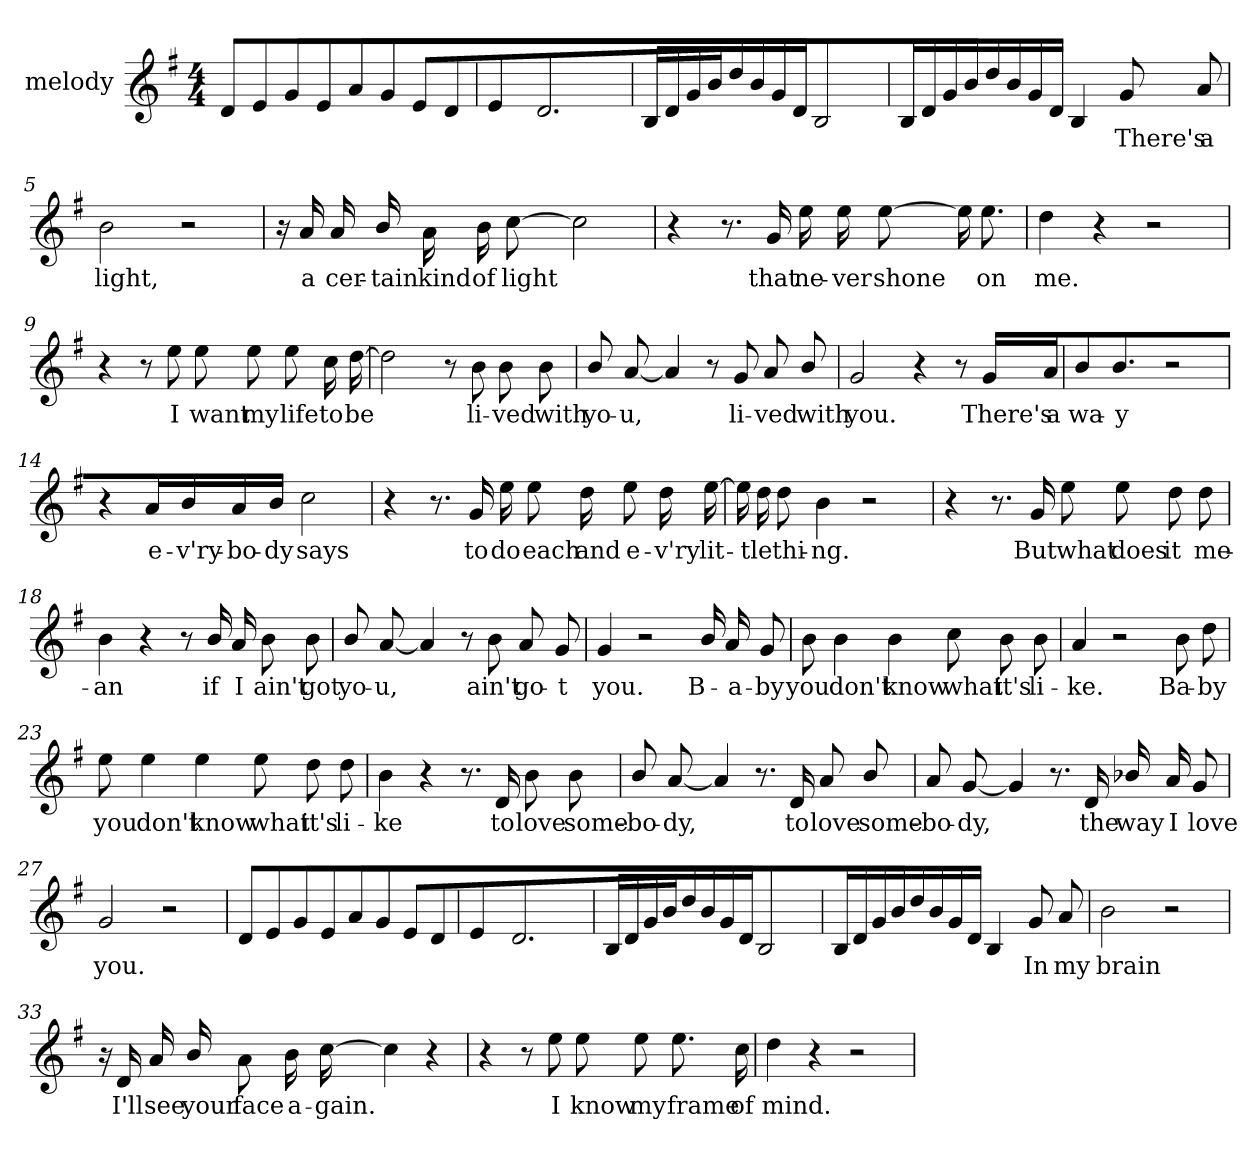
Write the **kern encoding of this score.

**kern	**text
*part1	*part1
*staff1	*staff1
*I"melody	*
*I'melody	*
*clefG2	*
*k[f#]	*
*M4/4	*
=1	=1
8d/L	.
8e/	.
8g/L	.
8e/	.
8a/L	.
8g/	.
8e/L	.
8d/	.
=2	=2
4e/	.
2.d/	.
=3	=3
16B/LL	.
16d/J	.
16g/J	.
16b/J	.
16dd/LL	.
16b/J	.
16g/J	.
16d/J	.
2B/	.
!!LO:LB:g=z
=4	=4
16B/LL	.
16d/J	.
16g/J	.
16b/J	.
16dd/LL	.
16b/J	.
16g/J	.
16d/J	.
4B/	.
8g/L	There's
8a/	a
=5	=5
2b\	light,
2r	.
=6	=6
16r	.
16a/	a
16a/LL	cer-
16b/J	tain
16a\LL	kind
16b\J	of
[>8cc\	light
2cc\]	.
!!LO:LB:g=z
=7	=7
4r	.
8.r	.
16g/	that
16ee\LL	ne-
16ee\J	ver
[>8ee\	shone
16ee\LL]	.
8.ee\	on
=8	=8
4dd\	me.
4r	.
2r	.
=9	=9
4r	.
8r	.
8ee\	I
8ee\L	want
8ee\	my
8ee\L	life
16cc\L	to
[>16dd\J	be
!!LO:LB:g=z
=10	=10
2dd\]	.
8r	.
8b\	li-
8b\L	ved
8b\	with
=11	=11
8b/L	yo-
[<8a/	u,
4a/]	.
8r	.
8g/	li-
8a/L	ved
8b/	with
=12	=12
2g/	you.
4r	.
8r	.
16g/LL	There's
16a/J	a
=13	=13
8b\	wa-
4.b\	y
2r	.
!!LO:LB:g=z
=14	=14
4r	.
16a/LL	e-
16b/J	v'ry-
16a/J	bo-
16b/J	dy
2cc\	says
=15	=15
4r	.
8.r	.
16g/	to
16ee\LL	do
8ee\	each
16dd\J	and
8ee\L	e-
16dd\L	v'ry
[>16ee\J	lit-
=16	=16
16ee\LL]	.
16dd\J	tle
8dd\	thi-
4b\	ng.
2r	.
!!LO:LB:g=z
=17	=17
4r	.
8.r	.
16g/	But
8ee\L	what
8ee\	does
8dd\L	it
8dd\	me-
=18	=18
4b\	an
4r	.
8r	.
16b/LL	if
16a/J	I
8b\L	ain't
8b\	got
=19	=19
8b/L	yo-
[<8a/	u,
4a/]	.
8r	.
8b\	ain't
8a/L	go-
8g/	t
!!LO:LB:g=z
=20	=20
4g/	you.
2r	.
16b/LL	B-
16a/J	a-
8g/	by
=21	=21
8b\	you
4b\	don't
4b\	know
8cc\	what
8b\L	it's
8b\	li-
=22	=22
4a/	ke.
2r	.
8b\L	Ba-
8dd\	by
!!LO:PB:g=z
=23	=23
8ee\	you
4ee\	don't
4ee\	know
8ee\	what
8dd\L	it's
8dd\	li-
=24	=24
4b\	ke
4r	.
8.r	.
16d/	to
8b\L	love
8b\	some-
!!LO:LB:g=z
=25	=25
8b/L	bo-
[<8a/	dy,
4a/]	.
8.r	.
16d/	to
8a/L	love
8b/	some-
=26	=26
8a/L	bo-
[<8g/	dy,
4g/]	.
8.r	.
16d/	the
16b-X/LL	way
16a/J	I
8g/	love
=27	=27
2g/	you.
2r	.
!!LO:LB:g=z
=28	=28
8d/L	.
8e/	.
8g/L	.
8e/	.
8a/L	.
8g/	.
8e/L	.
8d/	.
=29	=29
4e/	.
2.d/	.
=30	=30
16B/LL	.
16d/J	.
16g/J	.
16b/J	.
16dd/LL	.
16b/J	.
16g/J	.
16d/J	.
2B/	.
!!LO:LB:g=z
=31	=31
16B/LL	.
16d/J	.
16g/J	.
16b/J	.
16dd/LL	.
16b/J	.
16g/J	.
16d/J	.
4B/	.
8g/L	In
8a/	my
=32	=32
2b\	brain
2r	.
=33	=33
16r	.
16d/	I'll
16a/LL	see
16b/J	your
8a\L	face
16b\L	a-
[>16cc\J	gain.
4cc\]	.
4r	.
!!LO:LB:g=z
=34	=34
4r	.
8r	.
8ee\	I
8ee\L	know
8ee\	my
8.ee\L	frame
16cc\J	of
=35	=35
4dd\	mind.
4r	.
2r	.
=	=
*-	*-
